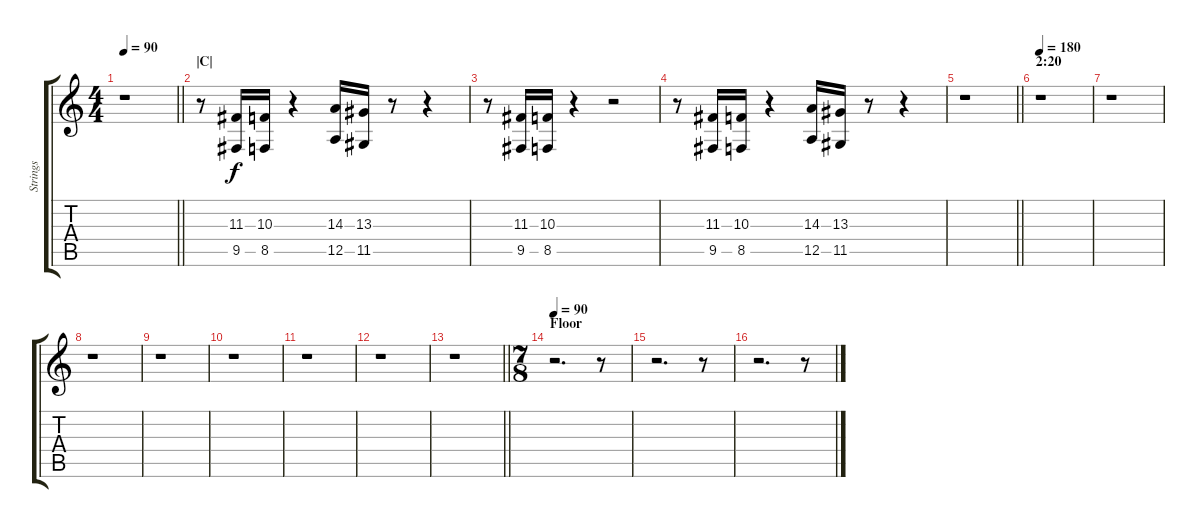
\track ("Strings" "Strings") {instrument stringensemble1}
\staff {score tabs}
\tuning (E4 B3 G3 D3 A2 E2) {hide}
\ts (4 4)
\tempo 90
\clef g2
\barLineRight lightlight
\ks c
r.1{dy f} |
\section ("" "|C|")
r.8{balance 8} (11.3 9.5).16 (10.3 8.5).16 r.4 (14.3 12.5).16 (13.3 11.5).16 r.8 r.4 |
r.8 (11.3 9.5).16 (10.3 8.5).16 r.4 r.2 |
r.8 (11.3 9.5).16 (10.3 8.5).16 r.4 (14.3 12.5).16 (13.3 11.5).16 r.8 r.4 |
\barLineRight lightlight
r.1 |
\section ("" "2:20")
\tempo 180
r.1 |
r.1 |
r.1 |
r.1 |
r.1 |
r.1 |
r.1 |
\barLineRight lightlight
r.1 |
\ts (7 8)
\section ("" "Floor")
\tempo 90
r.2{d} r.8 |
r.2{d} r.8 |
r.2{d} r.8
